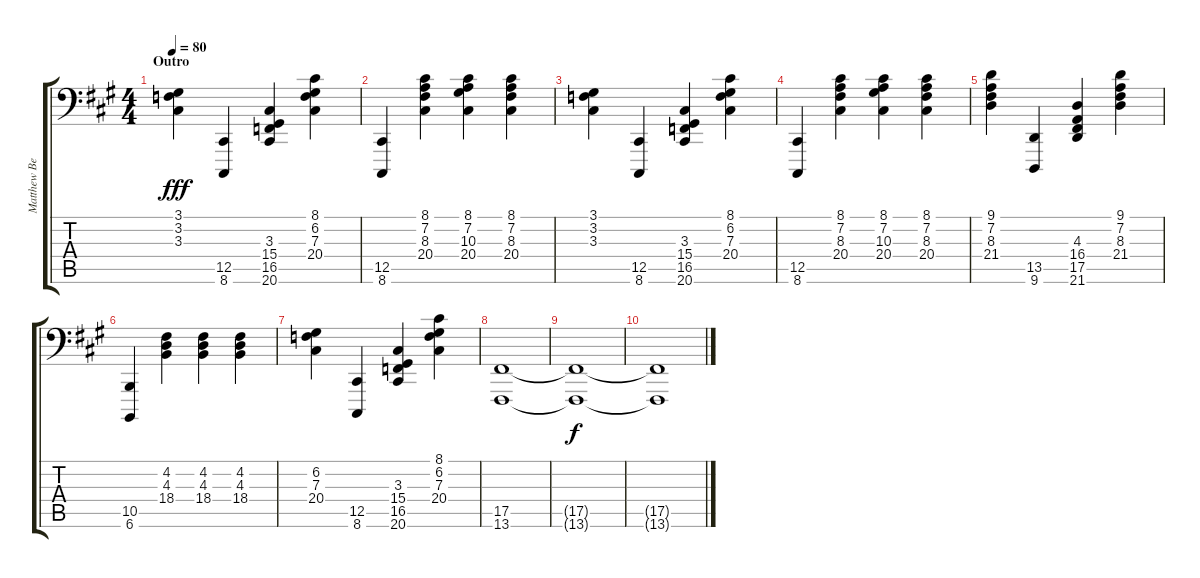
\track ("Matthew Bellamy Piano" "Matthew Be") {instrument acousticgrandpiano}
\staff {score tabs}
\tuning (F3 D3 Bb2 F1 Db1 F0) {hide}
\ts (4 4)
\section ("" "Outro")
\tempo 80
\clef f4
\ks a
(3.1 3.2 3.3).4{dy fff} (12.5 8.6).4 (3.3 15.4 16.5 20.6).4 (8.1 6.2 7.3 20.4).4 |
(12.5 8.6).4 (8.1 7.2 8.3 20.4).4 (8.1 7.2 10.3 20.4).4 (8.1 7.2 8.3 20.4).4 |
(3.1 3.2 3.3).4 (12.5 8.6).4 (3.3 15.4 16.5 20.6).4 (8.1 6.2 7.3 20.4).4 |
(12.5 8.6).4 (8.1 7.2 8.3 20.4).4 (8.1 7.2 10.3 20.4).4 (8.1 7.2 8.3 20.4).4 |
(9.1 7.2 8.3 21.4).4 (13.5 9.6).4 (4.3 16.4 17.5 21.6).4 (9.1 7.2 8.3 21.4).4 |
(10.5 6.6).4 (4.2 4.3 18.4).4 (4.2 4.3 18.4).4 (4.2 4.3 18.4).4 |
(6.2 7.3 20.4).4 (12.5 8.6).4 (3.3 15.4 16.5 20.6).4 (8.1 6.2 7.3 20.4).4 |
(17.5 13.6).1 |
(17.5{t} 13.6{t}).1{dy f} |
(17.5{t} 13.6{t}).1
